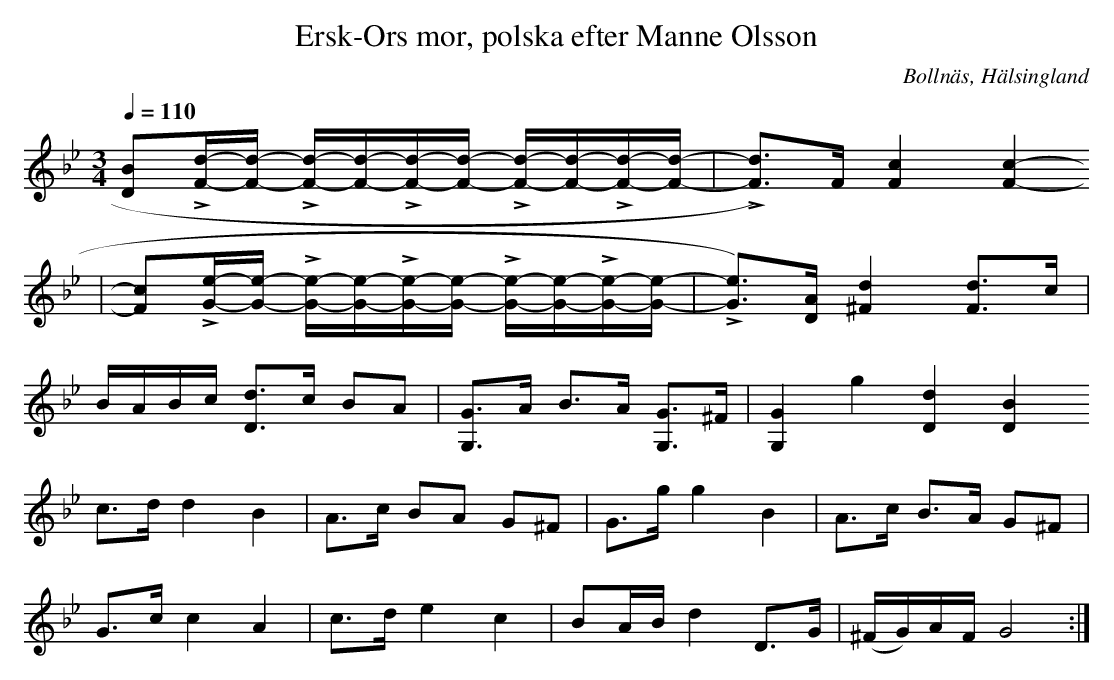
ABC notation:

X:1
T: Ersk-Ors mor, polska efter Manne Olsson
O:Bollnäs, Hälsingland
M:3/4
L:1/8
Q:1/4=110
K:Gm
[D B]L[F/d/]-[F/d/] - L[F/d/]-[F/d/]-L[F/d/]-[F/d/] - L[F/d/]-[F/d/]-L[F/d/]-[F/d/]-| L[F d])>F [-F2 c2] [F2 c2]-
|[F c]L[G/e/]-[G/e/] - L[G/e/]-[G/e/]-L[G/e/]-[G/e/] - L[G/e/]-[G/e/]-L[G/e/]-[G/e/]-| L[Ge])>[D A] [^F2 d2] [F d]>c|
B/A/B/c/ [D d]>c BA|[G, G]>A B>A [G, G]>^F|[G,2 G2] g2 [D2 d2] [D2 B2]
c>d    d2       B2           | A>c    BA       G^F       | G>g    g2 B2     | A>c         B>A G^F  |
G>c    c2       A2           | c>d    e2       c2        | BA/B/  d2 D>G   | (^F/G/)A/F/ G4      :|
